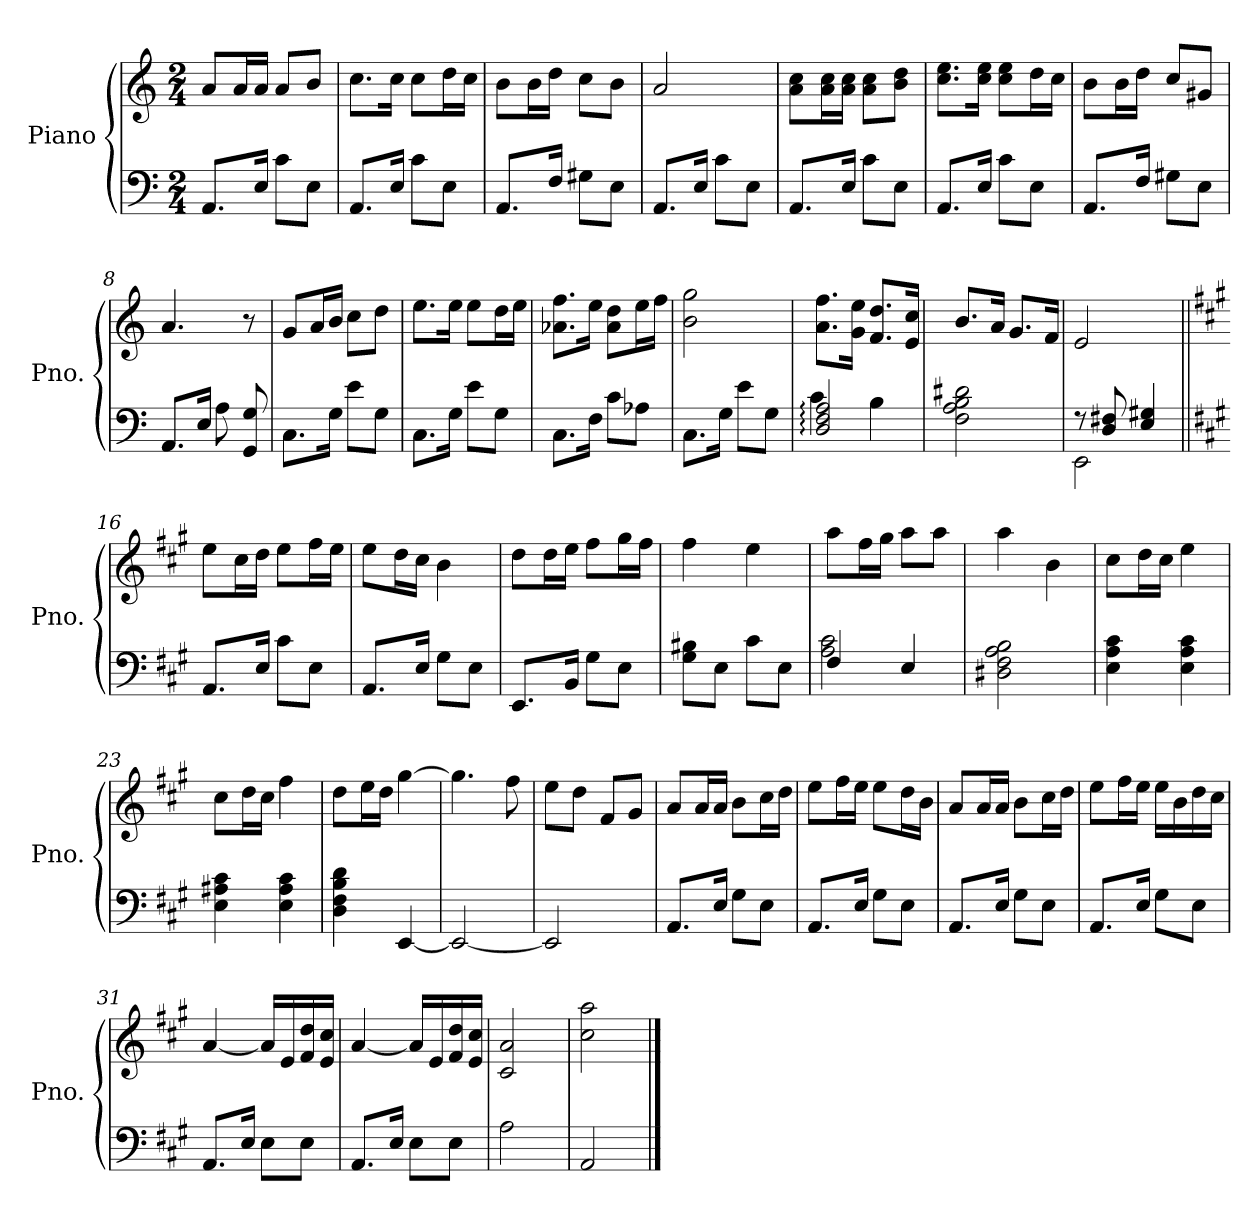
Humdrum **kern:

**kern	**kern
*part1	*part1
*staff2	*staff1
*I"Piano	*
*I'Pno.	*
*stria5	*stria5
*clefF4	*clefG2
*k[]	*k[]
*C:	*C:
*M2/4	*M2/4
*MM55	*MM55
=1	=1
8.AA/L	8a/L
.	16a/L
16E/Jk	16a/JJ
8c\L	8a/L
8E\J	8b/J
=2	=2
8.AA/L	8.cc\L
16E/Jk	16cc\Jk
8c\L	8cc\L
8E\J	16dd\L
.	16cc\JJ
=3	=3
8.AA/L	8b\L
.	16b\L
16F/Jk	16dd\JJ
8G#X\L	8cc\L
8E\J	8b\J
=4	=4
8.AA/L	2a/
16E/Jk	.
8c\L	.
8E\J	.
=5	=5
8.AA/L	8a\ 8cc\L
.	16a\ 16cc\L
16E/Jk	16a\ 16cc\JJ
8c\L	8a\ 8cc\L
8E\J	8b\ 8dd\J
=6	=6
8.AA/L	8.cc\ 8.ee\L
16E/Jk	16cc\ 16ee\Jk
8c\L	8cc\ 8ee\L
8E\J	16dd\L
.	16cc\JJ
=7	=7
8.AA/L	8b\L
.	16b\L
16F/Jk	16dd\JJ
8G#X\L	8cc/L
8E\J	8g#X/J
=8	=8
8.AA/L	4.a/
16E/Jk	.
8A\	.
8GG/ 8G/	8r
=9	=9
8.C\L	8g/L
.	16a/L
16G\Jk	16b/JJ
8e\L	8cc\L
8G\J	8dd\J
=10	=10
8.C\L	8.ee\L
16G\Jk	16ee\Jk
8e\L	8ee\L
8G\J	16dd\L
.	16ee\JJ
=11	=11
8.C\L	8.a-X\ 8.ff\L
16F\Jk	16ee\Jk
8c\L	8a-\ 8dd\L
8A-X\J	16ee\L
.	16ff\JJ
=12	=12
8.C\L	2b\ 2gg\
16G\Jk	.
8e\L	.
8G\J	.
=13	=13
*^	*
2D/: 2F/: 2A/:	4c\	8.a\ 8.ff\L
.	.	16g\ 16ee\Jk
.	4B\	8.f/ 8.dd/L
.	.	16e/ 16cc/Jk
*v	*v	*
=14	=14
2F\ 2A\ 2B\ 2d#X\	8.b/L
.	16a/Jk
.	8.g/L
.	16f/Jk
=15	=15
*^	*
8r	2EE\	2e/
8D/ 8F#X/	.	.
4E/ 4G#X/	.	.
*v	*v	*
=16||	=16||
*k[f#c#g#]	*k[f#c#g#]
*A:	*A:
8.AA/L	8ee\L
.	16cc#\L
16E/Jk	16dd\JJ
8c#\L	8ee\L
8E\J	16ff#\L
.	16ee\JJ
=17	=17
8.AA/L	8ee\L
.	16dd\L
16E/Jk	16cc#\JJ
8G#\L	4b\
8E\J	.
=18	=18
8.EE/L	8dd\L
.	16dd\L
16BB/Jk	16ee\JJ
8G#\L	8ff#\L
8E\J	16gg#\L
.	16ff#\JJ
=19	=19
8G#\ 8B#X\L	4ff#\
8E\J	.
8c#\L	4ee\
8E\J	.
=20	=20
*^	*
4F#/	2A\ 2c#\	8aa\L
.	.	16ff#\L
.	.	16gg#\JJ
4E/	.	8aa\L
.	.	8aa\J
*v	*v	*
=21	=21
2D#X\ 2F#\ 2A\ 2B\	4aa\
.	4b\
=22	=22
4E\ 4A\ 4c#\	8cc#\L
.	16dd\L
.	16cc#\JJ
4E\ 4A\ 4c#\	4ee\
=23	=23
4E\ 4A#X\ 4c#\	8cc#\L
.	16dd\L
.	16cc#\JJ
4E\ 4A#\ 4c#\	4ff#\
=24	=24
4D\ 4F#\ 4B\ 4d\	8dd\L
.	16ee\L
.	16dd\JJ
[4EE/	[4gg#\
=25	=25
2EE/_	4.gg#\]
.	8ff#\
=26	=26
2EE/]	8ee\L
.	8dd\J
.	8f#/L
.	8g#/J
=27	=27
8.AA/L	8a/L
.	16a/L
16E/Jk	16a/JJ
8G#\L	8b\L
8E\J	16cc#\L
.	16dd\JJ
=28	=28
8.AA/L	8ee\L
.	16ff#\L
16E/Jk	16ee\JJ
8G#\L	8ee\L
8E\J	16dd\L
.	16b\JJ
=29	=29
8.AA/L	8a/L
.	16a/L
16E/Jk	16a/JJ
8G#\L	8b\L
8E\J	16cc#\L
.	16dd\JJ
=30	=30
8.AA/L	8ee\L
.	16ff#\L
16E/Jk	16ee\JJ
8G#\L	16ee\LL
.	16b\
8E\J	16dd\
.	16cc#\JJ
=31	=31
8.AA/L	[4a/
16E/Jk	.
8E\L	16a/LL]
.	16e/
8E\J	16f#/ 16dd/
.	16e/ 16cc#/JJ
=32	=32
8.AA/L	[4a/
16E/Jk	.
8E\L	16a/LL]
.	16e/
8E\J	16f#/ 16dd/
.	16e/ 16cc#/JJ
=33	=33
2A\	2c#/ 2a/
=34	=34
2AA/	2cc#\ 2aa\
==	==
*-	*-
